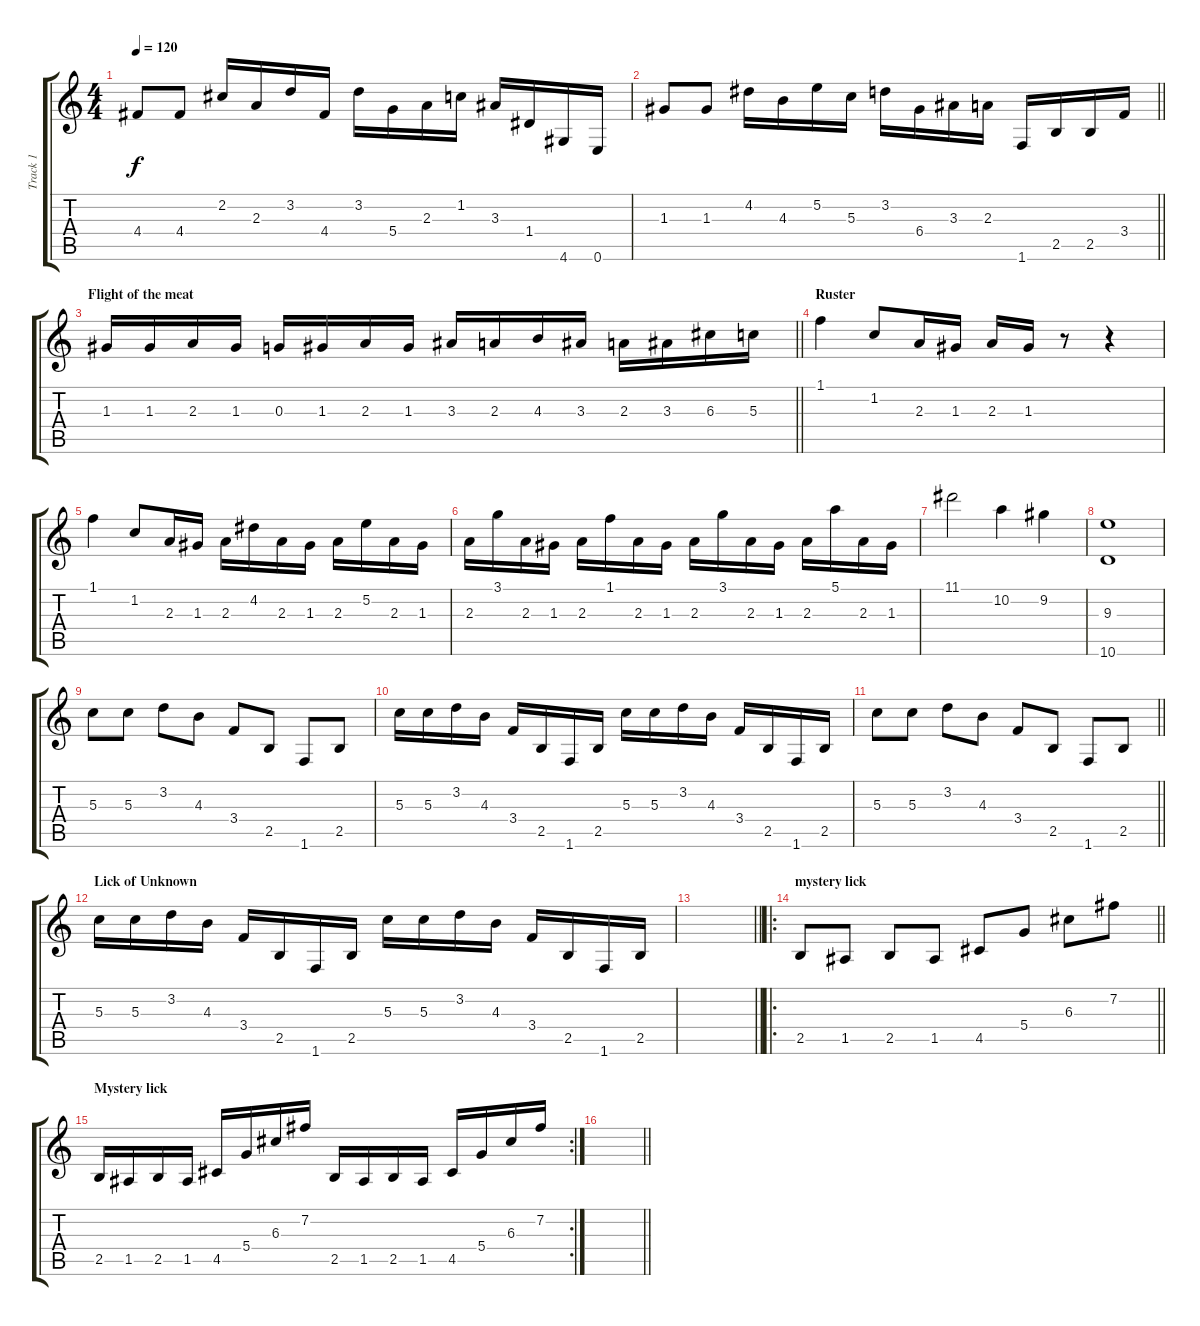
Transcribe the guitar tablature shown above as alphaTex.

\track ("Track 1" "Track 1") {instrument distortionguitar}
\staff {score tabs}
\tuning (E4 B3 G3 D3 A2 E2) {hide}
\ts (4 4)
\tempo 120
\clef g2
\ks c
4.4.8{dy f} 4.4.8 2.2.16 2.3.16 3.2.16 4.4.16 3.2.16 5.4.16 2.3.16 1.2.16 3.3.16 1.4.16 4.6.16 0.6.16 |
\barLineRight lightlight
1.3.8 1.3.8 4.2.16 4.3.16 5.2.16 5.3.16 3.2.16 6.4.16 3.3.16 2.3.16 1.6.16 2.5.16 2.5.16 3.4.16 |
\section ("" "Flight of the meat")
\barLineRight lightlight
1.3.16 1.3.16 2.3.16 1.3.16 0.3.16 1.3.16 2.3.16 1.3.16 3.3.16 2.3.16 4.3.16 3.3.16 2.3.16 3.3.16 6.3.16 5.3.16 |
\section ("" "Ruster")
1.1.4 1.2.8 2.3.16 1.3.16 2.3.16 1.3.16 r.8 r.4 |
1.1.4 1.2.8 2.3.16 1.3.16 2.3.16 4.2.16 2.3.16 1.3.16 2.3.16 5.2.16 2.3.16 1.3.16 |
2.3.16 3.1.16 2.3.16 1.3.16 2.3.16 1.1.16 2.3.16 1.3.16 2.3.16 3.1.16 2.3.16 1.3.16 2.3.16 5.1.16 2.3.16 1.3.16 |
11.1.2 10.2.4 9.2.4 |
(9.3 10.6).1 |
5.3.8 5.3.8 3.2.8 4.3.8 3.4.8 2.5.8 1.6.8 2.5.8 |
5.3.16 5.3.16 3.2.16 4.3.16 3.4.16 2.5.16 1.6.16 2.5.16 5.3.16 5.3.16 3.2.16 4.3.16 3.4.16 2.5.16 1.6.16 2.5.16 |
\barLineRight lightlight
5.3.8 5.3.8 3.2.8 4.3.8 3.4.8 2.5.8 1.6.8 2.5.8 |
\section ("" "Lick of Unknown")
5.3.16 5.3.16 3.2.16 4.3.16 3.4.16 2.5.16 1.6.16 2.5.16 5.3.16 5.3.16 3.2.16 4.3.16 3.4.16 2.5.16 1.6.16 2.5.16 |
\barLineRight lightlight
|
\ro
\section ("" "mystery lick")
\barLineRight lightlight
2.5.8 1.5.8 2.5.8 1.5.8 4.5.8 5.4.8 6.3.8 7.2.8 |
\rc 2
\section ("" "Mystery lick")
2.5.16 1.5.16 2.5.16 1.5.16 4.5.16 5.4.16 6.3.16 7.2.16 2.5.16 1.5.16 2.5.16 1.5.16 4.5.16 5.4.16 6.3.16 7.2.16 |
\barLineRight lightlight
